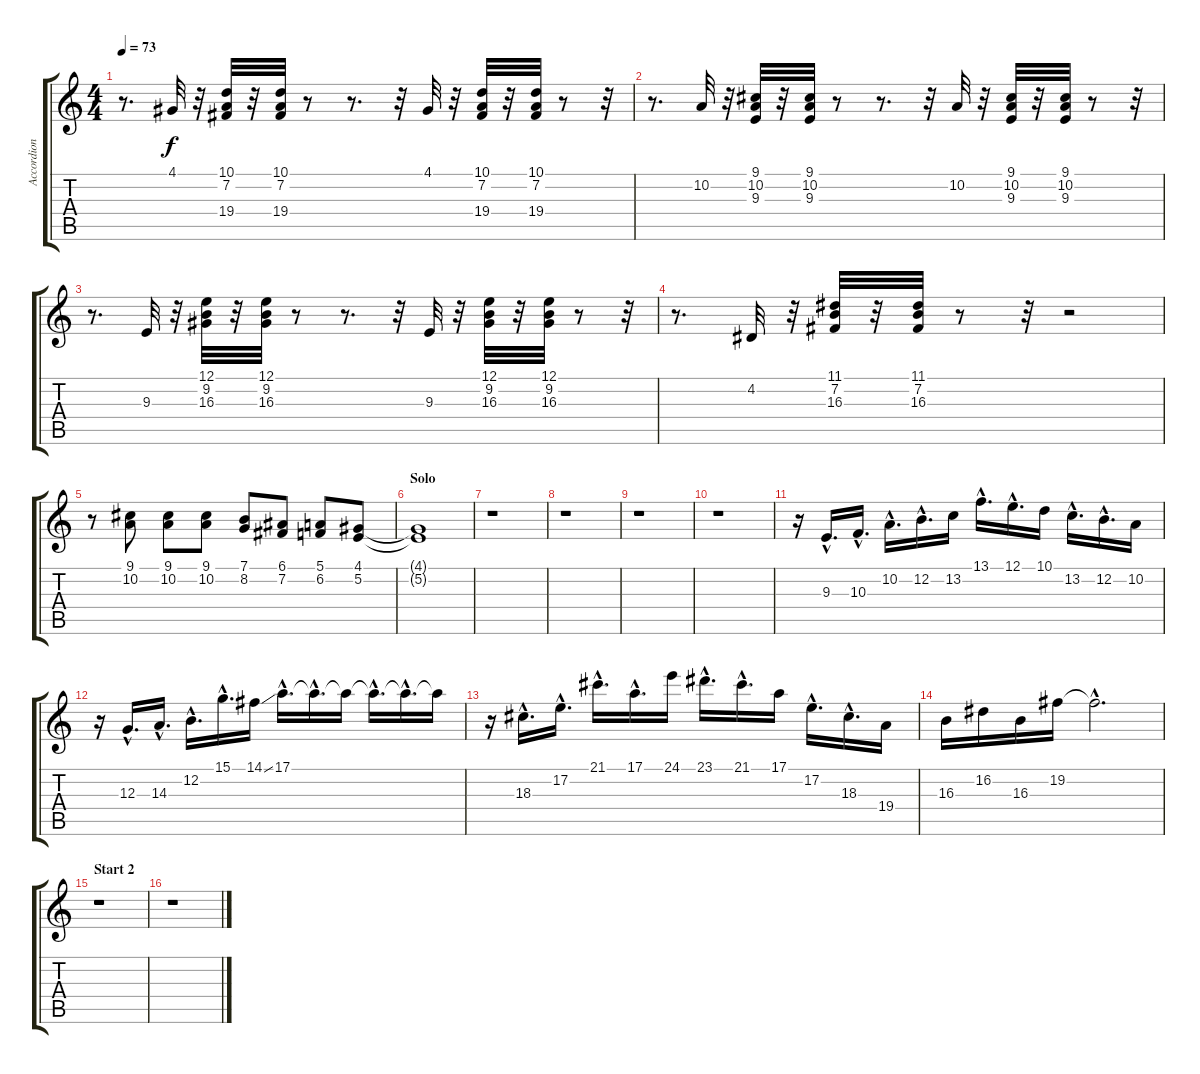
\track ("Accordion" "Accordion") {instrument accordion}
\staff {score tabs}
\tuning (E4 B3 G3 D3 A2 E2) {hide}
\ts (4 4)
\tempo 73
\clef g2
\ks c
r.8{d dy f} 4.1.32 r.32 (10.1 7.2 19.4).32 r.32 (10.1 7.2 19.4).32 r.8 r.8{d} r.32 4.1.32 r.32 (10.1 7.2 19.4).32 r.32 (10.1 7.2 19.4).32 r.8 r.32 |
r.8{d} 10.2.32 r.32 (9.1 10.2 9.3).32 r.32 (9.1 10.2 9.3).32 r.8 r.8{d} r.32 10.2.32 r.32 (9.1 10.2 9.3).32 r.32 (9.1 10.2 9.3).32 r.8 r.32 |
r.8{d} 9.3.32 r.32 (12.1 9.2 16.3).32 r.32 (12.1 9.2 16.3).32 r.8 r.8{d} r.32 9.3.32 r.32 (12.1 9.2 16.3).32 r.32 (12.1 9.2 16.3).32 r.8 r.32 |
r.8{d} 4.2.32 r.32 (11.1 7.2 16.3).32 r.32 (11.1 7.2 16.3).32 r.8 r.32 r.2 |
r.8 (9.1 10.2).8 (9.1 10.2).8 (9.1 10.2).8 (7.1 8.2).8 (6.1 7.2).8 (5.1 6.2).8 (4.1 5.2).8 |
\section ("" "Solo")
(4.1{t} 5.2{t}).1 |
r.1 |
r.1 |
r.1 |
r.1 |
r.16 9.3{hac}.16{d} 10.3{hac}.16{d} 10.2{hac}.16{d} 12.2{hac}.16{d} 13.2.16 13.1{hac}.16{d} 12.1{hac}.16{d} 10.1.16 13.2{hac}.16{d} 12.2{hac}.16{d} 10.2.16 |
r.16 12.3{hac}.16{d} 14.3{hac}.16{d} 12.2{hac}.16{d} 15.1{hac}.16{d} 14.1{ss}.16 17.1{hac}.16{d} 17.1{hac t}.16{d} 17.1{t}.16 17.1{hac t}.16{d} 17.1{hac t}.16{d} 17.1{t}.16 |
r.16 18.3{hac}.16{d} 17.2{hac}.16{d} 21.1{hac}.16{d} 17.1{hac}.16{d} 24.1.16 23.1{hac}.16{d} 21.1{hac}.16{d} 17.1.16 17.2{hac}.16{d} 18.3{hac}.16{d} 19.4.16 |
16.3.16 16.2.16 16.3.16 19.2.16 19.2{hac t}.2{d} |
\section ("" "Start 2")
r.1 |
r.1
